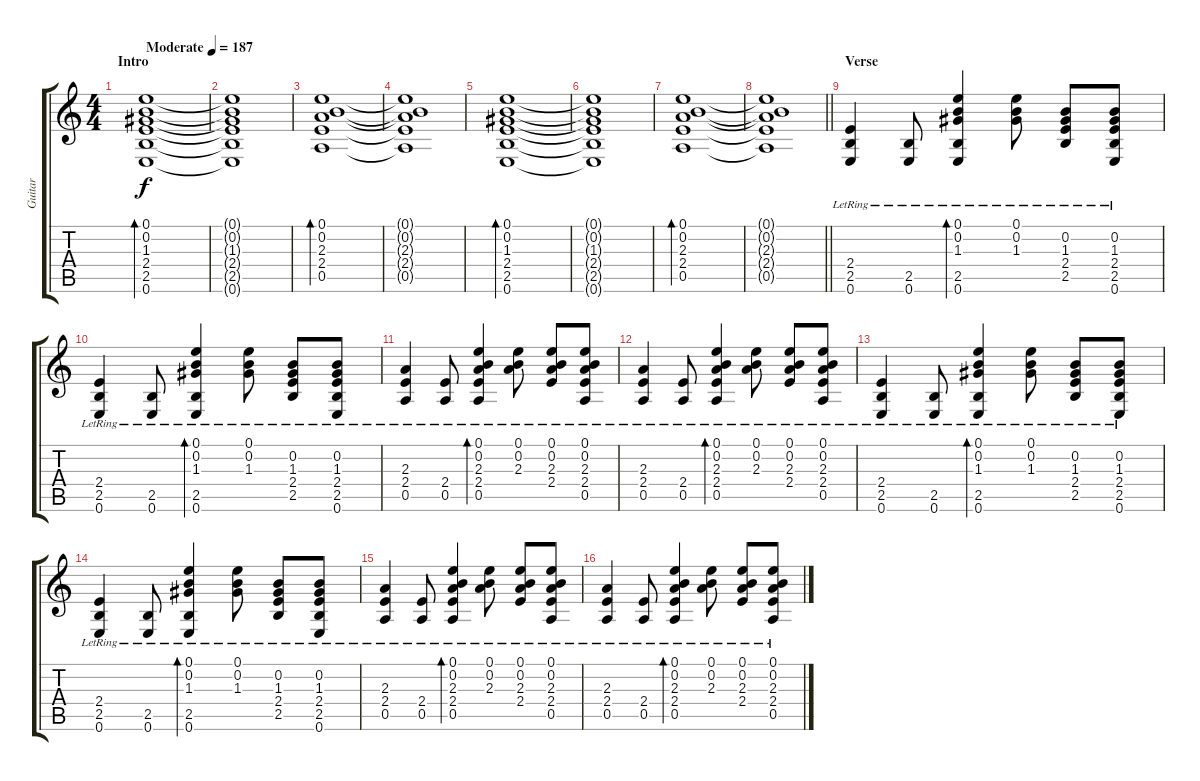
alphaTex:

\track ("Guitar" "Guitar") {instrument electricguitarclean}
\staff {score tabs}
\tuning (E4 B3 G3 D3 A2 E2) {hide}
\ts (4 4)
\section ("" "Intro")
\tempo (187 "Moderate")
\clef g2
\ks c
(0.1 0.2 1.3 2.4 2.5 0.6).1{bd 240 dy f instrument electricguitarclean} |
(0.1{t} 0.2{t} 1.3{t} 2.4{t} 2.5{t} 0.6{t}).1 |
(0.1 0.2 2.3 2.4 0.5).1{bd 240} |
(0.1{t} 0.2{t} 2.3{t} 2.4{t} 0.5{t}).1 |
(0.1 0.2 1.3 2.4 2.5 0.6).1{bd 240} |
(0.1{t} 0.2{t} 1.3{t} 2.4{t} 2.5{t} 0.6{t}).1 |
(0.1 0.2 2.3 2.4 0.5).1{bd 240} |
\barLineRight lightlight
(0.1{t} 0.2{t} 2.3{t} 2.4{t} 0.5{t}).1 |
\section ("" "Verse")
(2.4{lr} 2.5{lr} 0.6{lr}).4 (2.5{lr} 0.6{lr}).8 (0.1{lr} 0.2{lr} 1.3{lr} 2.5{lr} 0.6{lr}).4{bd 120} (0.1{lr} 0.2{lr} 1.3{lr}).8 (0.2{lr} 1.3{lr} 2.4 2.5).8 (0.2{lr} 1.3{lr} 2.4 2.5 0.6).8 |
(2.4{lr} 2.5{lr} 0.6{lr}).4 (2.5{lr} 0.6{lr}).8 (0.1{lr} 0.2{lr} 1.3{lr} 2.5{lr} 0.6{lr}).4{bd 120} (0.1{lr} 0.2{lr} 1.3{lr}).8 (0.2{lr} 1.3{lr} 2.4 2.5).8 (0.2{lr} 1.3{lr} 2.4 2.5 0.6).8 |
(2.3{lr} 2.4{lr} 0.5{lr}).4 (2.4{lr} 0.5{lr}).8 (0.1{lr} 0.2{lr} 2.3{lr} 2.4{lr} 0.5{lr}).4{bd 120} (0.1{lr} 0.2{lr} 2.3{lr}).8 (0.1{lr} 0.2{lr} 2.3{lr} 2.4{lr}).8 (0.1{lr} 0.2{lr} 2.3{lr} 2.4{lr} 0.5{lr}).8 |
(2.3{lr} 2.4{lr} 0.5{lr}).4 (2.4{lr} 0.5{lr}).8 (0.1{lr} 0.2{lr} 2.3{lr} 2.4{lr} 0.5{lr}).4{bd 120} (0.1{lr} 0.2{lr} 2.3{lr}).8 (0.1{lr} 0.2{lr} 2.3{lr} 2.4{lr}).8 (0.1{lr} 0.2{lr} 2.3{lr} 2.4{lr} 0.5{lr}).8 |
(2.4{lr} 2.5{lr} 0.6{lr}).4 (2.5{lr} 0.6{lr}).8 (0.1{lr} 0.2{lr} 1.3{lr} 2.5{lr} 0.6{lr}).4{bd 120} (0.1{lr} 0.2{lr} 1.3{lr}).8 (0.2{lr} 1.3{lr} 2.4 2.5).8 (0.2{lr} 1.3{lr} 2.4 2.5 0.6).8 |
(2.4{lr} 2.5{lr} 0.6{lr}).4 (2.5{lr} 0.6{lr}).8 (0.1{lr} 0.2{lr} 1.3{lr} 2.5{lr} 0.6{lr}).4{bd 120} (0.1{lr} 0.2{lr} 1.3{lr}).8 (0.2{lr} 1.3{lr} 2.4 2.5).8 (0.2{lr} 1.3{lr} 2.4 2.5 0.6).8 |
(2.3{lr} 2.4{lr} 0.5{lr}).4 (2.4{lr} 0.5{lr}).8 (0.1{lr} 0.2{lr} 2.3{lr} 2.4{lr} 0.5{lr}).4{bd 120} (0.1{lr} 0.2{lr} 2.3{lr}).8 (0.1{lr} 0.2{lr} 2.3{lr} 2.4{lr}).8 (0.1{lr} 0.2{lr} 2.3{lr} 2.4{lr} 0.5{lr}).8 |
(2.3{lr} 2.4{lr} 0.5{lr}).4 (2.4{lr} 0.5{lr}).8 (0.1{lr} 0.2{lr} 2.3{lr} 2.4{lr} 0.5{lr}).4{bd 120} (0.1{lr} 0.2{lr} 2.3{lr}).8 (0.1{lr} 0.2{lr} 2.3{lr} 2.4{lr}).8 (0.1{lr} 0.2{lr} 2.3{lr} 2.4{lr} 0.5{lr}).8
